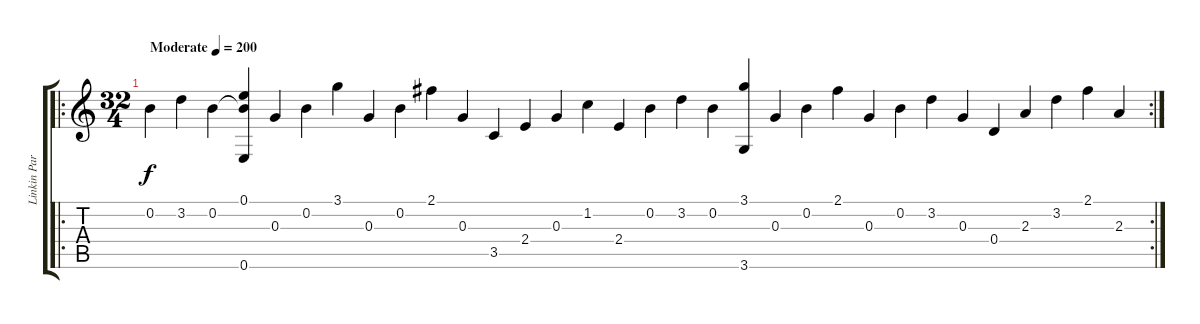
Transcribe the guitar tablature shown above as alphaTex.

\track ("Linkin Park" "Linkin Par") {instrument acousticguitarsteel}
\staff {score tabs}
\tuning (E4 B3 G3 D3 A2 E2) {hide}
\ro
\rc 2
\ts (32 4)
\tempo (200 "Moderate")
\clef g2
\ks c
0.2.4{dy f instrument acousticguitarsteel} 3.2.4 0.2.4 (0.1 0.2{t} 0.6).4 0.3.4 0.2.4 3.1.4 0.3.4 0.2.4 2.1.4 0.3.4 3.5.4 2.4.4 0.3.4 1.2.4 2.4.4 0.2.4 3.2.4 0.2.4 (3.1 3.6).4 0.3.4 0.2.4 2.1.4 0.3.4 0.2.4 3.2.4 0.3.4 0.4.4 2.3.4 3.2.4 2.1.4 2.3.4
